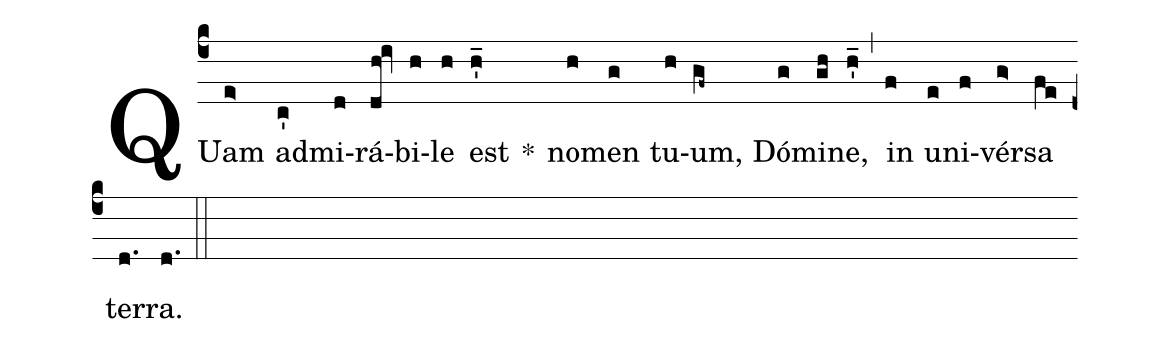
%%
(c4)
QUam(e>) ad(c')mi(d)rá(dh!iv)bi(h)le(h) est(h'_) *()
no(h)men(g) tu(h)um,(gf~) Dó(g)mi(gh)ne,(h'_) (,)
in(f) u(e)ni(f)vér(g>)sa(fe) ter(d.)ra.(d.) (::)
